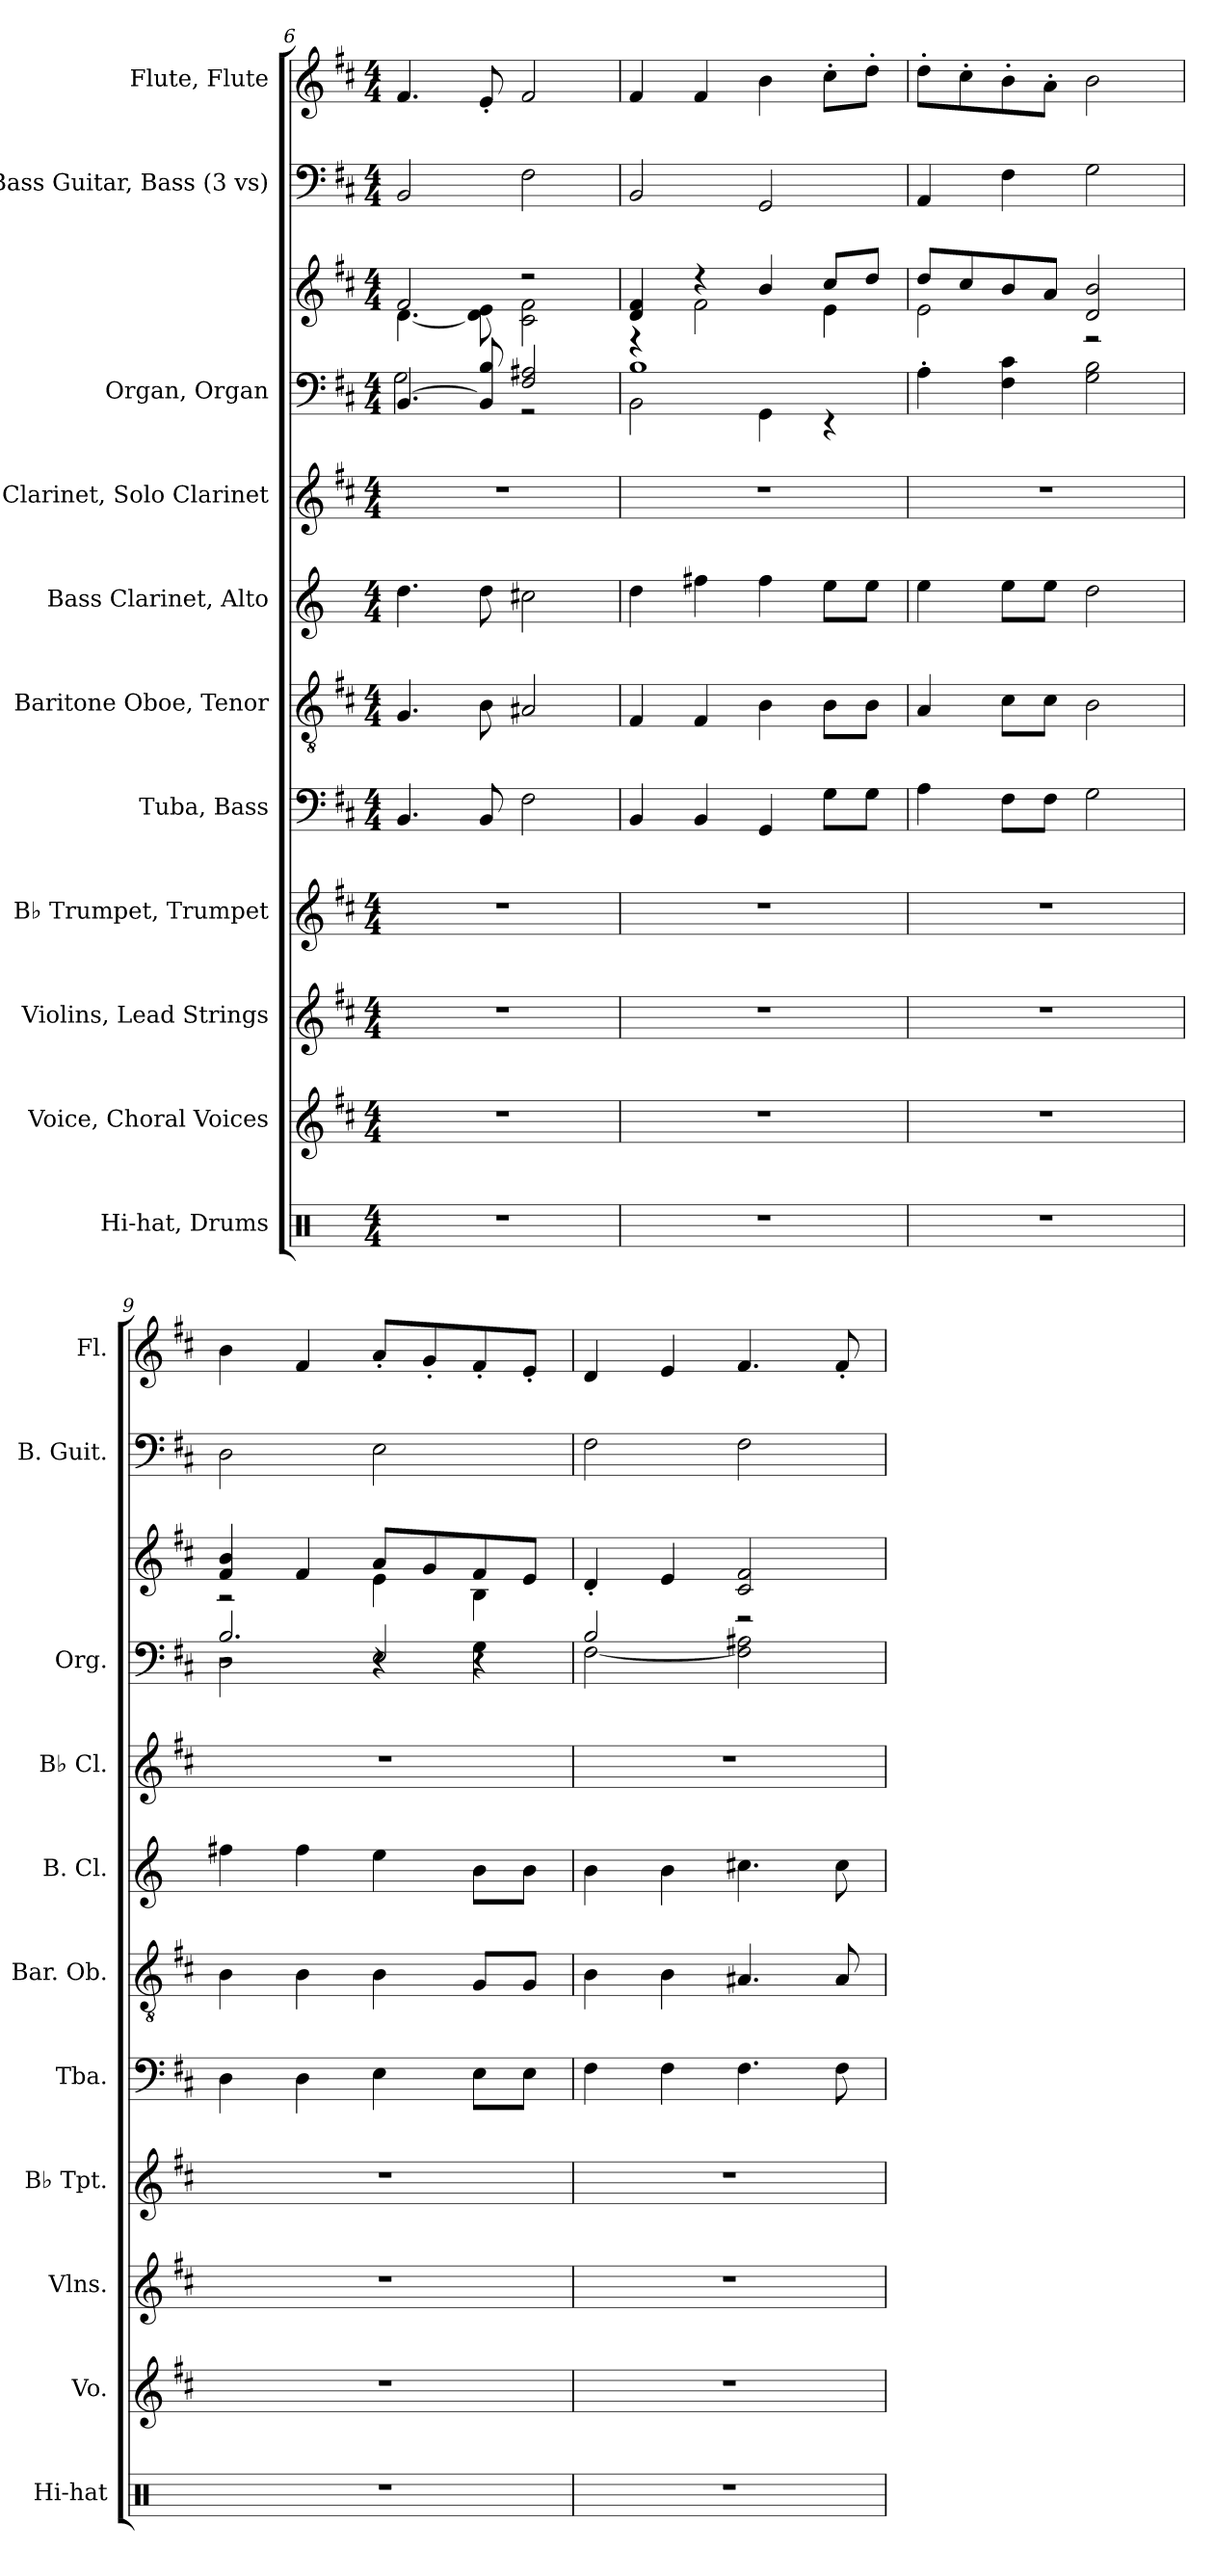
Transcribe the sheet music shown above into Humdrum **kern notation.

**kern	**kern	**kern	**kern	**kern	**kern	**kern	**kern	**kern	**kern	**kern	**kern
*part11	*part10	*part9	*part8	*part7	*part6	*part5	*part4	*part3	*part3	*part2	*part1
*staff12	*staff11	*staff10	*staff9	*staff8	*staff7	*staff6	*staff5	*staff4	*staff3	*staff2	*staff1
*I"Hi-hat, Drums	*I"Voice, Choral Voices	*I"Violins, Lead Strings	*I"B♭ Trumpet, Trumpet	*I"Tuba, Bass	*I"Baritone Oboe, Tenor	*I"Bass Clarinet, Alto	*I"B♭ Clarinet, Solo Clarinet	*I"Organ, Organ	*	*I"Bass Guitar, Bass (3 vs)	*I"Flute, Flute
*I'Hi-hat	*I'Vo.	*I'Vlns.	*I'B♭ Tpt.	*I'Tba.	*I'Bar. Ob.	*I'B. Cl.	*I'B♭ Cl.	*I'Org.	*	*I'B. Guit.	*I'Fl.
*clefX	*clefG2	*clefG2	*clefG2	*clefF4	*clefGv2	*clefG2	*clefG2	*clefF4	*clefG2	*clefF4	*clefG2
*	*	*	*ITrd1c2	*	*	*ITrd8c14	*ITrd1c2	*	*	*ITrd7c12	*
*k[]	*k[f#c#]	*k[f#c#]	*k[]	*k[f#c#]	*k[f#c#]	*k[]	*k[]	*k[f#c#]	*k[f#c#]	*k[f#c#]	*k[f#c#]
*M4/4	*M4/4	*M4/4	*M4/4	*M4/4	*M4/4	*M4/4	*M4/4	*M4/4	*M4/4	*M4/4	*M4/4
=6	=6	=6	=6	=6	=6	=6	=6	=6	=6	=6	=6
*	*	*	*	*	*	*	*	*^	*^	*	*
1r	1r	1r	1r	4.BB/	4.G/	4.d\	1r	[4.BB/	2G\	2f#/	[4.d\	2BBB/	4.f#/
.	.	.	.	8BB/	8B\	8d\	.	8BB/] 8B/	.	.	8d\] 8e\	.	8e'/
.	.	.	.	2F#\	2A#X/	2c#X\	.	2F#/ 2A#X/	2r	2r	2c#\ 2f#\	2FF#\	2f#/
=7	=7	=7	=7	=7	=7	=7	=7	=7	=7	=7	=7	=7	=7
1r	1r	1r	1r	4BB/	4F#/	4d\	1r	1B	2BB\	4d/ 4f#/	4r	2BBB/	4f#/
.	.	.	.	4BB/	4F#/	4f#X\	.	.	.	4r	2f#\	.	4f#/
.	.	.	.	4GG/	4B\	4f#\	.	.	4GG\	4b/	.	2GGG/	4b\
.	.	.	.	8G\L	8B\L	8e\L	.	.	4r	8cc#/L	4e\	.	8cc#'\L
.	.	.	.	8G\J	8B\J	8e\J	.	.	.	8dd/J	.	.	8dd'\J
*	*	*	*	*	*	*	*	*v	*v	*	*	*	*
=8	=8	=8	=8	=8	=8	=8	=8	=8	=8	=8	=8	=8
1r	1r	1r	1r	4A\	4A/	4e\	1r	4A'\	8dd/L	2e\	4AAA/	8dd'\L
.	.	.	.	.	.	.	.	.	8cc#/	.	.	8cc#'\
.	.	.	.	8F#\L	8c#\L	8e\L	.	4F#\ 4c#\	8b/	.	4FF#\	8b'\
.	.	.	.	8F#\J	8c#\J	8e\J	.	.	8a/J	.	.	8a'\J
.	.	.	.	2G\	2B\	2d\	.	2G\ 2B\	2d/ 2b/	2r	2GG\	2b\
=9	=9	=9	=9	=9	=9	=9	=9	=9	=9	=9	=9	=9
*	*	*	*	*	*	*	*	*^	*	*	*	*
*	*	*	*	*	*	*	*	*	*^	*	*	*	*
1r	1r	1r	1r	4D\	4B\	4f#X\	1r	2.B/	2D\	2r	4f#/ 4b/	2r	2DD\	4b\
.	.	.	.	4D\	4B\	4f#\	.	.	.	.	4f#/	.	.	4f#/
.	.	.	.	4E\	4B\	4e\	.	.	4r	2E/	8a/L	4e\	2EE\	8a'/L
.	.	.	.	.	.	.	.	.	.	.	8g/	.	.	8g'/
.	.	.	.	8E\L	8G/L	8B\L	.	4r	4G\	.	8f#/	4B\	.	8f#'/
.	.	.	.	8E\J	8G/J	8B\J	.	.	.	.	8e/J	.	.	8e'/J
*	*	*	*	*	*	*	*	*	*v	*v	*	*	*	*
*	*	*	*	*	*	*	*	*	*	*v	*v	*	*
!!LO:PB:g=z
=10	=10	=10	=10	=10	=10	=10	=10	=10	=10	=10	=10	=10
1r	1r	1r	1r	4F#\	4B\	4B\	1r	2B/	[2F#\	4d'/	2FF#\	4d/
.	.	.	.	4F#\	4B\	4B\	.	.	.	4e/	.	4e/
.	.	.	.	4.F#\	4.A#X/	4.c#X\	.	2r	2F#\] 2A#X\	2c#/ 2f#/	2FF#\	4.f#/
.	.	.	.	8F#\	8A#/	8c#\	.	.	.	.	.	8f#'/
*	*	*	*	*	*	*	*	*v	*v	*	*	*
=	=	=	=	=	=	=	=	=	=	=	=
*-	*-	*-	*-	*-	*-	*-	*-	*-	*-	*-	*-
